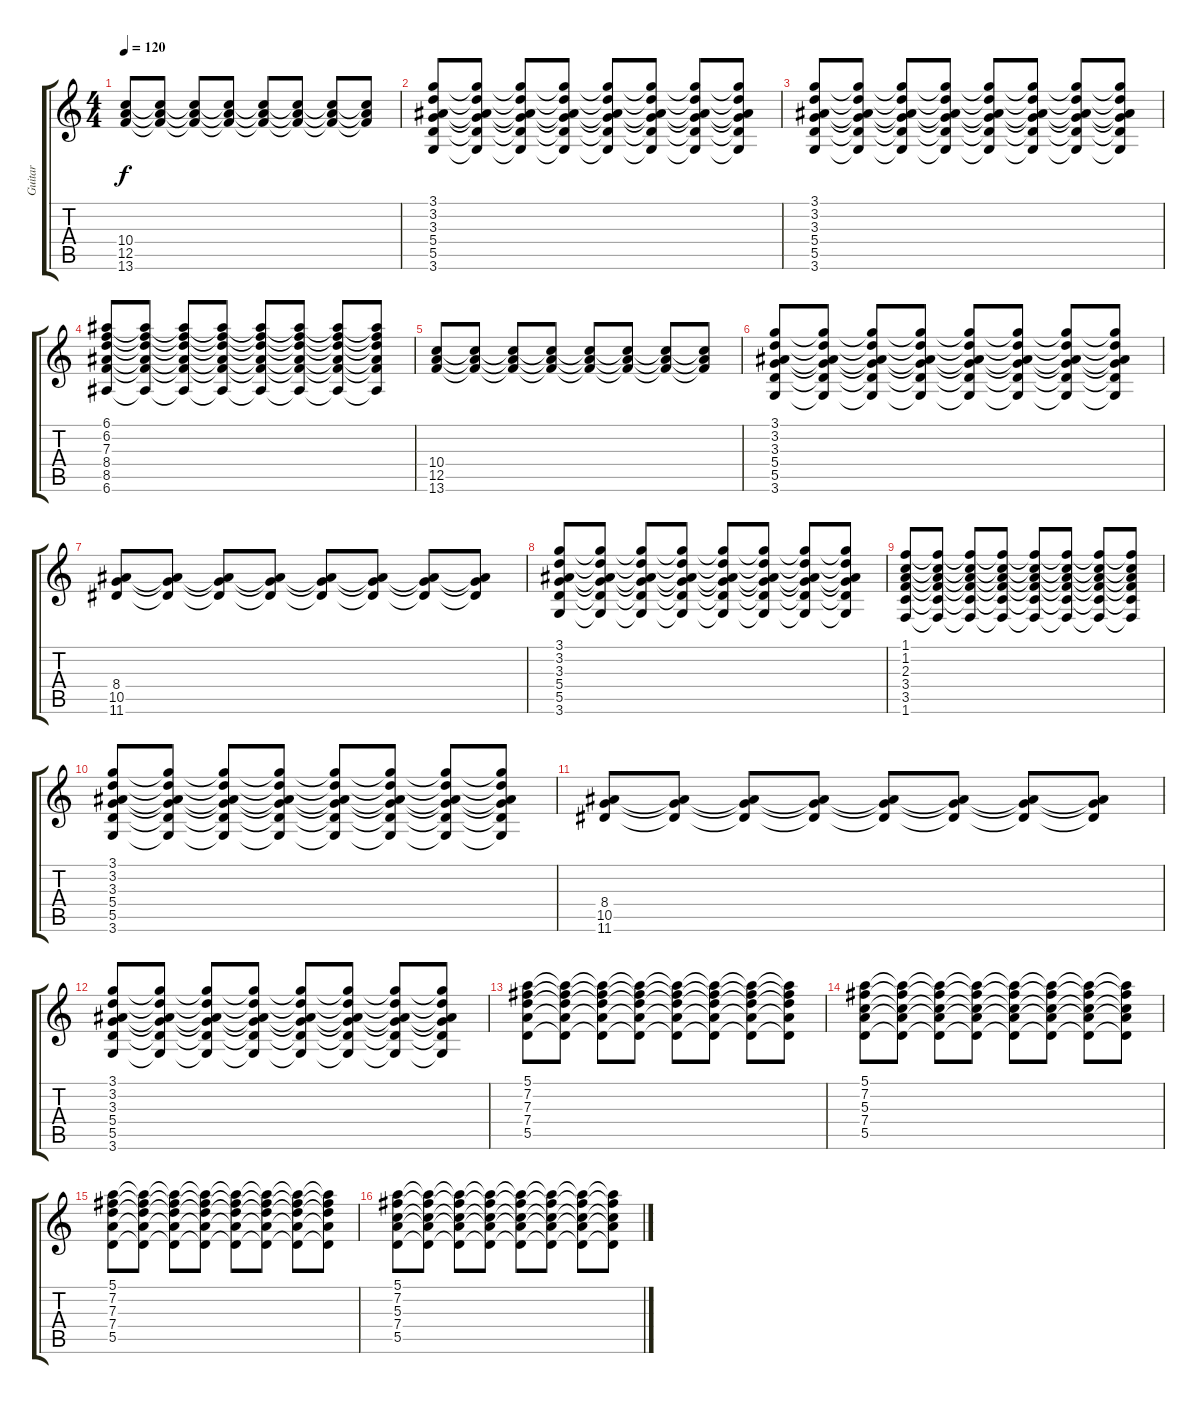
\track ("Guitar" "Guitar") {instrument electricguitarclean}
\staff {score tabs}
\tuning (E4 B3 G3 D3 A2 E2) {hide}
\ts (4 4)
\tempo 120
\clef g2
\ks c
(10.4 12.5 13.6).8{dy f} (10.4{t} 12.5{t} 13.6{t}).8 (10.4{t} 12.5{t} 13.6{t}).8 (10.4{t} 12.5{t} 13.6{t}).8 (10.4{t} 12.5{t} 13.6{t}).8 (10.4{t} 12.5{t} 13.6{t}).8 (10.4{t} 12.5{t} 13.6{t}).8 (10.4{t} 12.5{t} 13.6{t}).8 |
(3.1 3.2 3.3 5.4 5.5 3.6).8{volume 11 instrument distortionguitar} (3.1{t} 3.2{t} 3.3{t} 5.4{t} 5.5{t} 3.6{t}).8 (3.1{t} 3.2{t} 3.3{t} 5.4{t} 5.5{t} 3.6{t}).8 (3.1{t} 3.2{t} 3.3{t} 5.4{t} 5.5{t} 3.6{t}).8 (3.1{t} 3.2{t} 3.3{t} 5.4{t} 5.5{t} 3.6{t}).8 (3.1{t} 3.2{t} 3.3{t} 5.4{t} 5.5{t} 3.6{t}).8 (3.1{t} 3.2{t} 3.3{t} 5.4{t} 5.5{t} 3.6{t}).8 (3.1{t} 3.2{t} 3.3{t} 5.4{t} 5.5{t} 3.6{t}).8 |
(3.1 3.2 3.3 5.4 5.5 3.6).8{volume 11 instrument distortionguitar} (3.1{t} 3.2{t} 3.3{t} 5.4{t} 5.5{t} 3.6{t}).8 (3.1{t} 3.2{t} 3.3{t} 5.4{t} 5.5{t} 3.6{t}).8 (3.1{t} 3.2{t} 3.3{t} 5.4{t} 5.5{t} 3.6{t}).8 (3.1{t} 3.2{t} 3.3{t} 5.4{t} 5.5{t} 3.6{t}).8 (3.1{t} 3.2{t} 3.3{t} 5.4{t} 5.5{t} 3.6{t}).8 (3.1{t} 3.2{t} 3.3{t} 5.4{t} 5.5{t} 3.6{t}).8 (3.1{t} 3.2{t} 3.3{t} 5.4{t} 5.5{t} 3.6{t}).8 |
(6.1 6.2 7.3 8.4 8.5 6.6).8 (6.1{t} 6.2{t} 7.3{t} 8.4{t} 8.5{t} 6.6{t}).8 (6.1{t} 6.2{t} 7.3{t} 8.4{t} 8.5{t} 6.6{t}).8 (6.1{t} 6.2{t} 7.3{t} 8.4{t} 8.5{t} 6.6{t}).8 (6.1{t} 6.2{t} 7.3{t} 8.4{t} 8.5{t} 6.6{t}).8 (6.1{t} 6.2{t} 7.3{t} 8.4{t} 8.5{t} 6.6{t}).8 (6.1{t} 6.2{t} 7.3{t} 8.4{t} 8.5{t} 6.6{t}).8 (6.1{t} 6.2{t} 7.3{t} 8.4{t} 8.5{t} 6.6{t}).8 |
(10.4 12.5 13.6).8 (10.4{t} 12.5{t} 13.6{t}).8 (10.4{t} 12.5{t} 13.6{t}).8 (10.4{t} 12.5{t} 13.6{t}).8 (10.4{t} 12.5{t} 13.6{t}).8 (10.4{t} 12.5{t} 13.6{t}).8 (10.4{t} 12.5{t} 13.6{t}).8 (10.4{t} 12.5{t} 13.6{t}).8 |
(3.1 3.2 3.3 5.4 5.5 3.6).8{volume 11 instrument distortionguitar} (3.1{t} 3.2{t} 3.3{t} 5.4{t} 5.5{t} 3.6{t}).8 (3.1{t} 3.2{t} 3.3{t} 5.4{t} 5.5{t} 3.6{t}).8 (3.1{t} 3.2{t} 3.3{t} 5.4{t} 5.5{t} 3.6{t}).8 (3.1{t} 3.2{t} 3.3{t} 5.4{t} 5.5{t} 3.6{t}).8 (3.1{t} 3.2{t} 3.3{t} 5.4{t} 5.5{t} 3.6{t}).8 (3.1{t} 3.2{t} 3.3{t} 5.4{t} 5.5{t} 3.6{t}).8 (3.1{t} 3.2{t} 3.3{t} 5.4{t} 5.5{t} 3.6{t}).8 |
(8.4 10.5 11.6).8 (8.4{t} 10.5{t} 11.6{t}).8 (8.4{t} 10.5{t} 11.6{t}).8 (8.4{t} 10.5{t} 11.6{t}).8 (8.4{t} 10.5{t} 11.6{t}).8 (8.4{t} 10.5{t} 11.6{t}).8 (8.4{t} 10.5{t} 11.6{t}).8 (8.4{t} 10.5{t} 11.6{t}).8 |
(3.1 3.2 3.3 5.4 5.5 3.6).8{volume 11 instrument distortionguitar} (3.1{t} 3.2{t} 3.3{t} 5.4{t} 5.5{t} 3.6{t}).8 (3.1{t} 3.2{t} 3.3{t} 5.4{t} 5.5{t} 3.6{t}).8 (3.1{t} 3.2{t} 3.3{t} 5.4{t} 5.5{t} 3.6{t}).8 (3.1{t} 3.2{t} 3.3{t} 5.4{t} 5.5{t} 3.6{t}).8 (3.1{t} 3.2{t} 3.3{t} 5.4{t} 5.5{t} 3.6{t}).8 (3.1{t} 3.2{t} 3.3{t} 5.4{t} 5.5{t} 3.6{t}).8 (3.1{t} 3.2{t} 3.3{t} 5.4{t} 5.5{t} 3.6{t}).8 |
(1.1 1.2 2.3 3.4 3.5 1.6).8{volume 11 instrument distortionguitar} (1.1{t} 1.2{t} 2.3{t} 3.4{t} 3.5{t} 1.6{t}).8 (1.1{t} 1.2{t} 2.3{t} 3.4{t} 3.5{t} 1.6{t}).8 (1.1{t} 1.2{t} 2.3{t} 3.4{t} 3.5{t} 1.6{t}).8 (1.1{t} 1.2{t} 2.3{t} 3.4{t} 3.5{t} 1.6{t}).8 (1.1{t} 1.2{t} 2.3{t} 3.4{t} 3.5{t} 1.6{t}).8 (1.1{t} 1.2{t} 2.3{t} 3.4{t} 3.5{t} 1.6{t}).8 (1.1{t} 1.2{t} 2.3{t} 3.4{t} 3.5{t} 1.6{t}).8 |
(3.1 3.2 3.3 5.4 5.5 3.6).8{volume 11 instrument distortionguitar} (3.1{t} 3.2{t} 3.3{t} 5.4{t} 5.5{t} 3.6{t}).8 (3.1{t} 3.2{t} 3.3{t} 5.4{t} 5.5{t} 3.6{t}).8 (3.1{t} 3.2{t} 3.3{t} 5.4{t} 5.5{t} 3.6{t}).8 (3.1{t} 3.2{t} 3.3{t} 5.4{t} 5.5{t} 3.6{t}).8 (3.1{t} 3.2{t} 3.3{t} 5.4{t} 5.5{t} 3.6{t}).8 (3.1{t} 3.2{t} 3.3{t} 5.4{t} 5.5{t} 3.6{t}).8 (3.1{t} 3.2{t} 3.3{t} 5.4{t} 5.5{t} 3.6{t}).8 |
(8.4 10.5 11.6).8 (8.4{t} 10.5{t} 11.6{t}).8 (8.4{t} 10.5{t} 11.6{t}).8 (8.4{t} 10.5{t} 11.6{t}).8 (8.4{t} 10.5{t} 11.6{t}).8 (8.4{t} 10.5{t} 11.6{t}).8 (8.4{t} 10.5{t} 11.6{t}).8 (8.4{t} 10.5{t} 11.6{t}).8 |
(3.1 3.2 3.3 5.4 5.5 3.6).8{volume 11 instrument distortionguitar} (3.1{t} 3.2{t} 3.3{t} 5.4{t} 5.5{t} 3.6{t}).8 (3.1{t} 3.2{t} 3.3{t} 5.4{t} 5.5{t} 3.6{t}).8 (3.1{t} 3.2{t} 3.3{t} 5.4{t} 5.5{t} 3.6{t}).8 (3.1{t} 3.2{t} 3.3{t} 5.4{t} 5.5{t} 3.6{t}).8 (3.1{t} 3.2{t} 3.3{t} 5.4{t} 5.5{t} 3.6{t}).8 (3.1{t} 3.2{t} 3.3{t} 5.4{t} 5.5{t} 3.6{t}).8 (3.1{t} 3.2{t} 3.3{t} 5.4{t} 5.5{t} 3.6{t}).8 |
(5.1 7.2 7.3 7.4 5.5).8{volume 11 instrument distortionguitar} (5.1{t} 7.2{t} 7.3{t} 7.4{t} 5.5{t}).8 (5.1{t} 7.2{t} 7.3{t} 7.4{t} 5.5{t}).8 (5.1{t} 7.2{t} 7.3{t} 7.4{t} 5.5{t}).8 (5.1{t} 7.2{t} 7.3{t} 7.4{t} 5.5{t}).8 (5.1{t} 7.2{t} 7.3{t} 7.4{t} 5.5{t}).8 (5.1{t} 7.2{t} 7.3{t} 7.4{t} 5.5{t}).8 (5.1{t} 7.2{t} 7.3{t} 7.4{t} 5.5{t}).8 |
(5.1 7.2 5.3 7.4 5.5).8{volume 11 instrument distortionguitar} (5.1{t} 7.2{t} 5.3{t} 7.4{t} 5.5{t}).8 (5.1{t} 7.2{t} 5.3{t} 7.4{t} 5.5{t}).8 (5.1{t} 7.2{t} 5.3{t} 7.4{t} 5.5{t}).8 (5.1{t} 7.2{t} 5.3{t} 7.4{t} 5.5{t}).8 (5.1{t} 7.2{t} 5.3{t} 7.4{t} 5.5{t}).8 (5.1{t} 7.2{t} 5.3{t} 7.4{t} 5.5{t}).8 (5.1{t} 7.2{t} 5.3{t} 7.4{t} 5.5{t}).8 |
(5.1 7.2 7.3 7.4 5.5).8{volume 11 instrument distortionguitar} (5.1{t} 7.2{t} 7.3{t} 7.4{t} 5.5{t}).8 (5.1{t} 7.2{t} 7.3{t} 7.4{t} 5.5{t}).8 (5.1{t} 7.2{t} 7.3{t} 7.4{t} 5.5{t}).8 (5.1{t} 7.2{t} 7.3{t} 7.4{t} 5.5{t}).8 (5.1{t} 7.2{t} 7.3{t} 7.4{t} 5.5{t}).8 (5.1{t} 7.2{t} 7.3{t} 7.4{t} 5.5{t}).8 (5.1{t} 7.2{t} 7.3{t} 7.4{t} 5.5{t}).8 |
(5.1 7.2 5.3 7.4 5.5).8{volume 11 instrument distortionguitar} (5.1{t} 7.2{t} 5.3{t} 7.4{t} 5.5{t}).8 (5.1{t} 7.2{t} 5.3{t} 7.4{t} 5.5{t}).8 (5.1{t} 7.2{t} 5.3{t} 7.4{t} 5.5{t}).8 (5.1{t} 7.2{t} 5.3{t} 7.4{t} 5.5{t}).8 (5.1{t} 7.2{t} 5.3{t} 7.4{t} 5.5{t}).8 (5.1{t} 7.2{t} 5.3{t} 7.4{t} 5.5{t}).8 (5.1{t} 7.2{t} 5.3{t} 7.4{t} 5.5{t}).8
